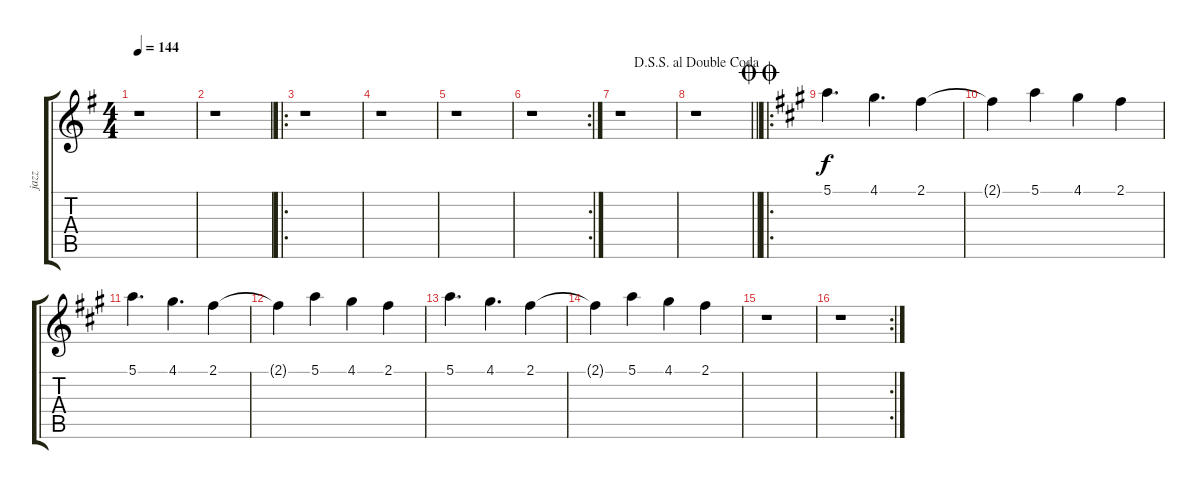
\track ("jazz" "jazz") {instrument electricguitarjazz}
\staff {score tabs}
\tuning (E4 B3 G3 D3 A2 E2) {hide}
\ts (4 4)
\tempo 144
\clef g2
\ks g
r.1{dy f} |
r.1 |
\ro
r.1 |
r.1 |
r.1 |
\rc 2
r.1 |
r.1 |
\jump dalsegnosegnoaldoublecoda
\barLineRight lightlight
r.1 |
\ro
\jump doublecoda
\ks a
5.1.4{d} 4.1.4{d} 2.1.4 |
2.1{t}.4 5.1.4 4.1.4 2.1.4 |
5.1.4{d} 4.1.4{d} 2.1.4 |
2.1{t}.4 5.1.4 4.1.4 2.1.4 |
5.1.4{d} 4.1.4{d} 2.1.4 |
2.1{t}.4 5.1.4 4.1.4 2.1.4 |
r.1 |
\rc 2
r.1
